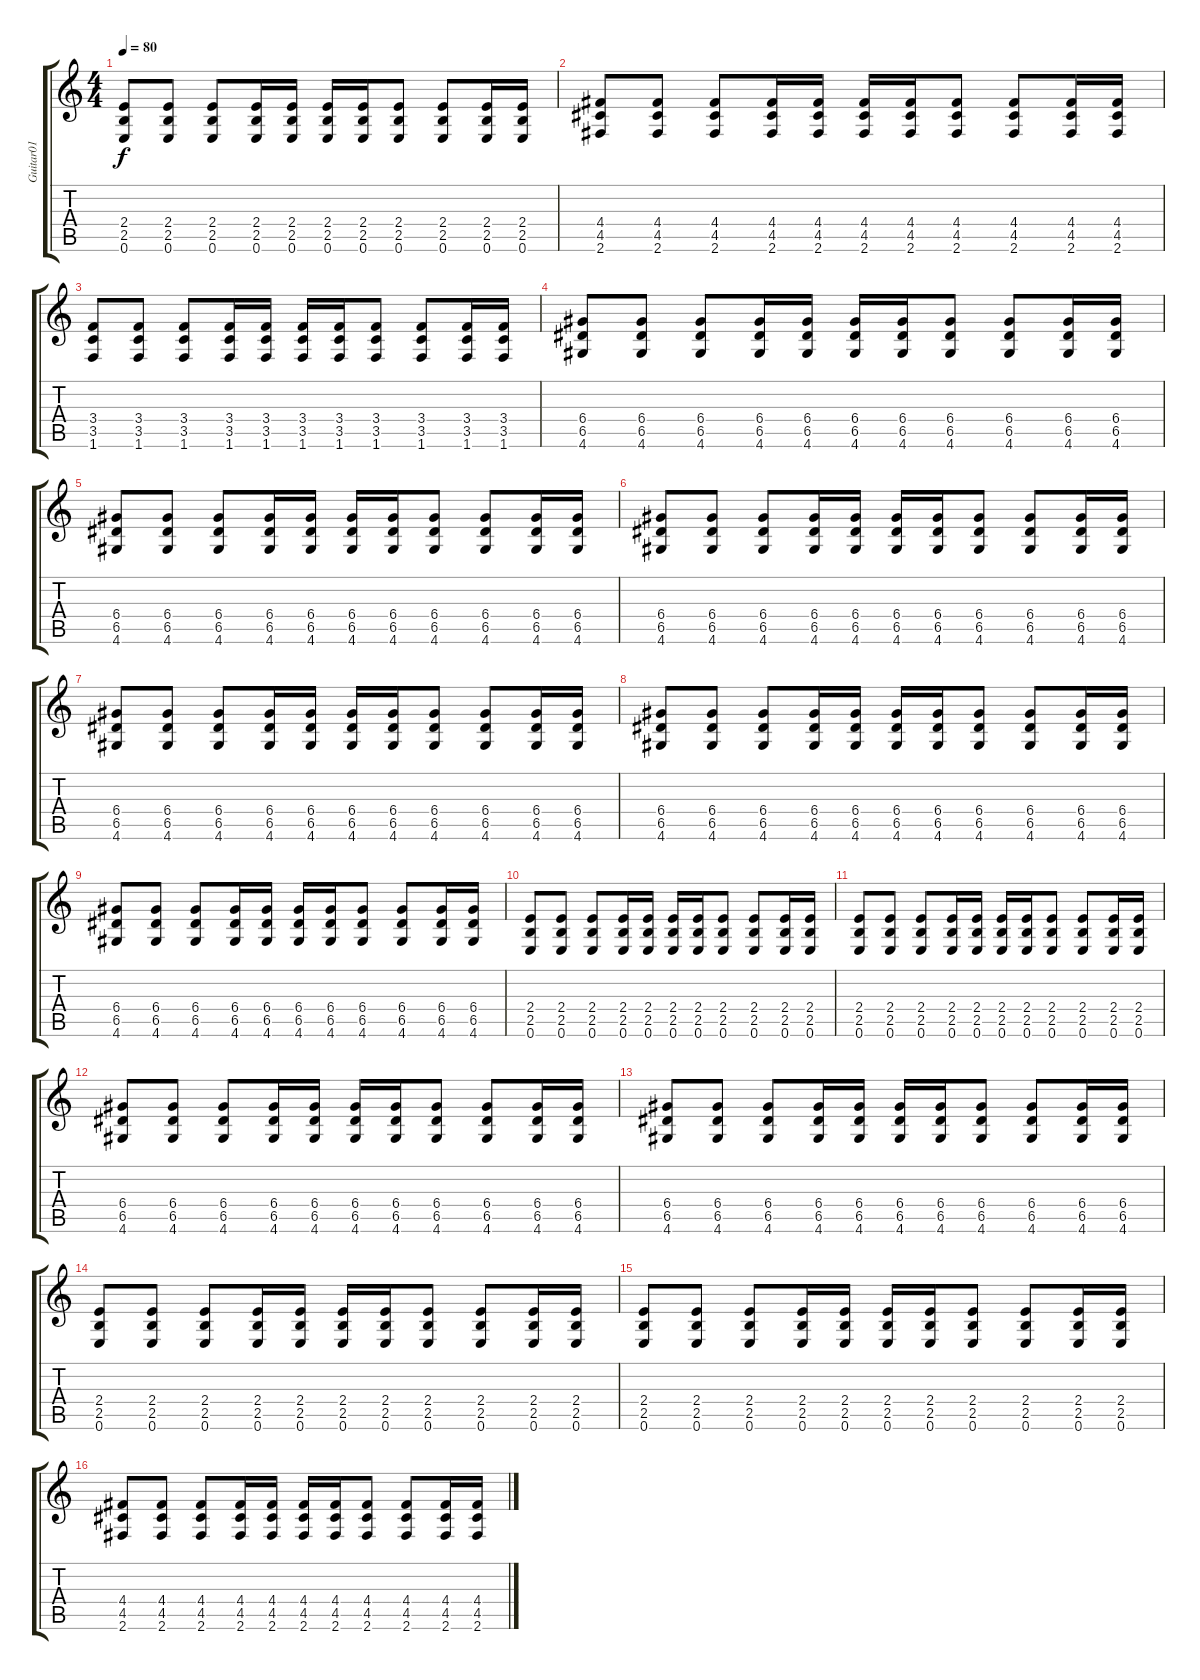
\track ("Guitar01" "Guitar01") {instrument electricguitarclean}
\staff {score tabs}
\tuning (E4 B3 G3 D3 A2 E2) {hide}
\ts (4 4)
\tempo 80
\clef g2
\ks c
(2.4 2.5 0.6).8{dy f} (2.4 2.5 0.6).8 (2.4 2.5 0.6).8 (2.4 2.5 0.6).16 (2.4 2.5 0.6).16 (2.4 2.5 0.6).16 (2.4 2.5 0.6).16 (2.4 2.5 0.6).8 (2.4 2.5 0.6).8 (2.4 2.5 0.6).16 (2.4 2.5 0.6).16 |
(4.4 4.5 2.6).8 (4.4 4.5 2.6).8 (4.4 4.5 2.6).8 (4.4 4.5 2.6).16 (4.4 4.5 2.6).16 (4.4 4.5 2.6).16 (4.4 4.5 2.6).16 (4.4 4.5 2.6).8 (4.4 4.5 2.6).8 (4.4 4.5 2.6).16 (4.4 4.5 2.6).16 |
(3.4 3.5 1.6).8 (3.4 3.5 1.6).8 (3.4 3.5 1.6).8 (3.4 3.5 1.6).16 (3.4 3.5 1.6).16 (3.4 3.5 1.6).16 (3.4 3.5 1.6).16 (3.4 3.5 1.6).8 (3.4 3.5 1.6).8 (3.4 3.5 1.6).16 (3.4 3.5 1.6).16 |
(6.4 6.5 4.6).8 (6.4 6.5 4.6).8 (6.4 6.5 4.6).8 (6.4 6.5 4.6).16 (6.4 6.5 4.6).16 (6.4 6.5 4.6).16 (6.4 6.5 4.6).16 (6.4 6.5 4.6).8 (6.4 6.5 4.6).8 (6.4 6.5 4.6).16 (6.4 6.5 4.6).16 |
(6.4 6.5 4.6).8 (6.4 6.5 4.6).8 (6.4 6.5 4.6).8 (6.4 6.5 4.6).16 (6.4 6.5 4.6).16 (6.4 6.5 4.6).16 (6.4 6.5 4.6).16 (6.4 6.5 4.6).8 (6.4 6.5 4.6).8 (6.4 6.5 4.6).16 (6.4 6.5 4.6).16 |
(6.4 6.5 4.6).8 (6.4 6.5 4.6).8 (6.4 6.5 4.6).8 (6.4 6.5 4.6).16 (6.4 6.5 4.6).16 (6.4 6.5 4.6).16 (6.4 6.5 4.6).16 (6.4 6.5 4.6).8 (6.4 6.5 4.6).8 (6.4 6.5 4.6).16 (6.4 6.5 4.6).16 |
(6.4 6.5 4.6).8 (6.4 6.5 4.6).8 (6.4 6.5 4.6).8 (6.4 6.5 4.6).16 (6.4 6.5 4.6).16 (6.4 6.5 4.6).16 (6.4 6.5 4.6).16 (6.4 6.5 4.6).8 (6.4 6.5 4.6).8 (6.4 6.5 4.6).16 (6.4 6.5 4.6).16 |
(6.4 6.5 4.6).8 (6.4 6.5 4.6).8 (6.4 6.5 4.6).8 (6.4 6.5 4.6).16 (6.4 6.5 4.6).16 (6.4 6.5 4.6).16 (6.4 6.5 4.6).16 (6.4 6.5 4.6).8 (6.4 6.5 4.6).8 (6.4 6.5 4.6).16 (6.4 6.5 4.6).16 |
(6.4 6.5 4.6).8 (6.4 6.5 4.6).8 (6.4 6.5 4.6).8 (6.4 6.5 4.6).16 (6.4 6.5 4.6).16 (6.4 6.5 4.6).16 (6.4 6.5 4.6).16 (6.4 6.5 4.6).8 (6.4 6.5 4.6).8 (6.4 6.5 4.6).16 (6.4 6.5 4.6).16 |
(2.4 2.5 0.6).8 (2.4 2.5 0.6).8 (2.4 2.5 0.6).8 (2.4 2.5 0.6).16 (2.4 2.5 0.6).16 (2.4 2.5 0.6).16 (2.4 2.5 0.6).16 (2.4 2.5 0.6).8 (2.4 2.5 0.6).8 (2.4 2.5 0.6).16 (2.4 2.5 0.6).16 |
(2.4 2.5 0.6).8 (2.4 2.5 0.6).8 (2.4 2.5 0.6).8 (2.4 2.5 0.6).16 (2.4 2.5 0.6).16 (2.4 2.5 0.6).16 (2.4 2.5 0.6).16 (2.4 2.5 0.6).8 (2.4 2.5 0.6).8 (2.4 2.5 0.6).16 (2.4 2.5 0.6).16 |
(6.4 6.5 4.6).8 (6.4 6.5 4.6).8 (6.4 6.5 4.6).8 (6.4 6.5 4.6).16 (6.4 6.5 4.6).16 (6.4 6.5 4.6).16 (6.4 6.5 4.6).16 (6.4 6.5 4.6).8 (6.4 6.5 4.6).8 (6.4 6.5 4.6).16 (6.4 6.5 4.6).16 |
(6.4 6.5 4.6).8 (6.4 6.5 4.6).8 (6.4 6.5 4.6).8 (6.4 6.5 4.6).16 (6.4 6.5 4.6).16 (6.4 6.5 4.6).16 (6.4 6.5 4.6).16 (6.4 6.5 4.6).8 (6.4 6.5 4.6).8 (6.4 6.5 4.6).16 (6.4 6.5 4.6).16 |
(2.4 2.5 0.6).8 (2.4 2.5 0.6).8 (2.4 2.5 0.6).8 (2.4 2.5 0.6).16 (2.4 2.5 0.6).16 (2.4 2.5 0.6).16 (2.4 2.5 0.6).16 (2.4 2.5 0.6).8 (2.4 2.5 0.6).8 (2.4 2.5 0.6).16 (2.4 2.5 0.6).16 |
(2.4 2.5 0.6).8 (2.4 2.5 0.6).8 (2.4 2.5 0.6).8 (2.4 2.5 0.6).16 (2.4 2.5 0.6).16 (2.4 2.5 0.6).16 (2.4 2.5 0.6).16 (2.4 2.5 0.6).8 (2.4 2.5 0.6).8 (2.4 2.5 0.6).16 (2.4 2.5 0.6).16 |
(4.4 4.5 2.6).8 (4.4 4.5 2.6).8 (4.4 4.5 2.6).8 (4.4 4.5 2.6).16 (4.4 4.5 2.6).16 (4.4 4.5 2.6).16 (4.4 4.5 2.6).16 (4.4 4.5 2.6).8 (4.4 4.5 2.6).8 (4.4 4.5 2.6).16 (4.4 4.5 2.6).16
